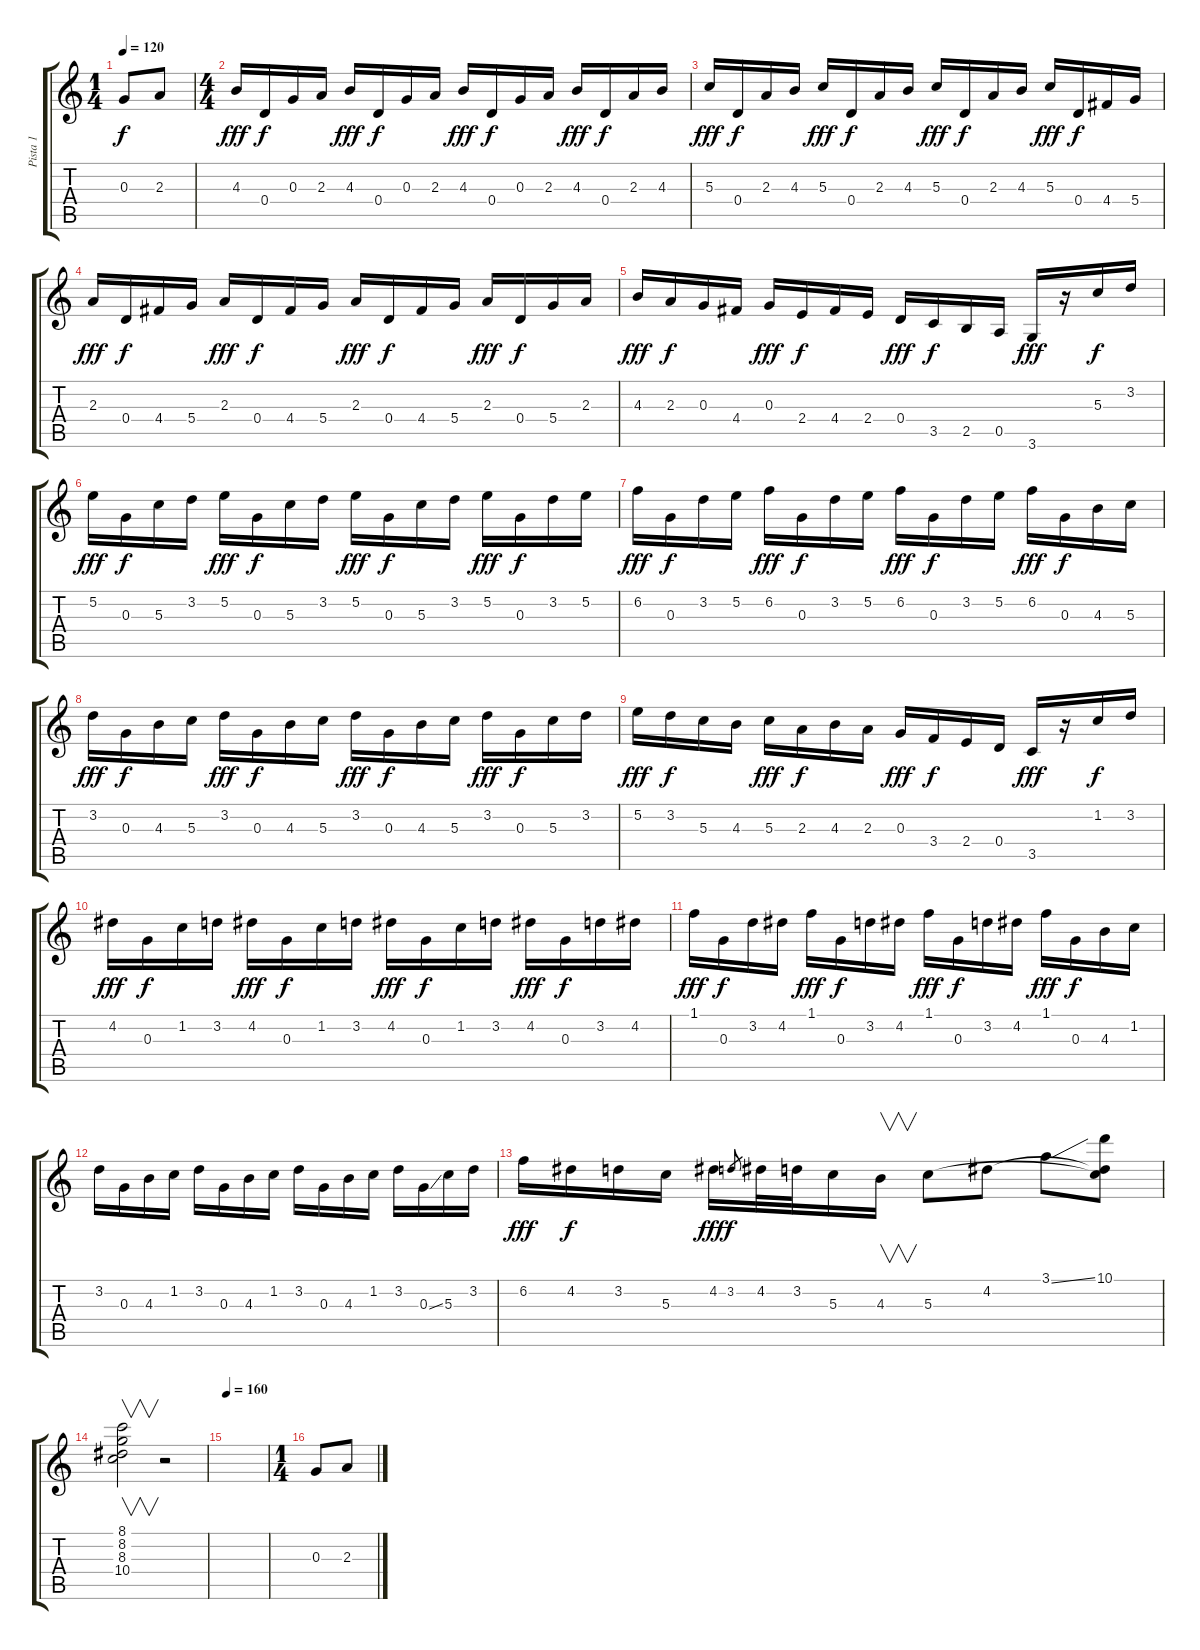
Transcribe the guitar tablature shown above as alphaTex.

\track ("Pista 1" "Pista 1") {instrument acousticguitarnylon}
\staff {score tabs}
\tuning (E4 B3 G3 D3 A2 E2) {hide}
\ts (1 4)
\tempo 120
\clef g2
\ks c
0.3.8{dy f instrument acousticguitarnylon} 2.3.8 |
\ts (4 4)
4.3.16{dy fff} 0.4.16{dy f} 0.3.16 2.3.16 4.3.16{dy fff} 0.4.16{dy f} 0.3.16 2.3.16 4.3.16{dy fff} 0.4.16{dy f} 0.3.16 2.3.16 4.3.16{dy fff} 0.4.16{dy f} 2.3.16 4.3.16 |
5.3.16{dy fff} 0.4.16{dy f} 2.3.16 4.3.16 5.3.16{dy fff} 0.4.16{dy f} 2.3.16 4.3.16 5.3.16{dy fff} 0.4.16{dy f} 2.3.16 4.3.16 5.3.16{dy fff} 0.4.16{dy f} 4.4.16 5.4.16 |
2.3.16{dy fff} 0.4.16{dy f} 4.4.16 5.4.16 2.3.16{dy fff} 0.4.16{dy f} 4.4.16 5.4.16 2.3.16{dy fff} 0.4.16{dy f} 4.4.16 5.4.16 2.3.16{dy fff} 0.4.16{dy f} 5.4.16 2.3.16 |
4.3.16{dy fff} 2.3.16{dy f} 0.3.16 4.4.16 0.3.16{dy fff} 2.4.16{dy f} 4.4.16 2.4.16 0.4.16{dy fff} 3.5.16{dy f} 2.5.16 0.5.16 3.6.16{dy fff} r.16 5.3.16{dy f} 3.2.16 |
5.2.16{dy fff} 0.3.16{dy f} 5.3.16 3.2.16 5.2.16{dy fff} 0.3.16{dy f} 5.3.16 3.2.16 5.2.16{dy fff} 0.3.16{dy f} 5.3.16 3.2.16 5.2.16{dy fff} 0.3.16{dy f} 3.2.16 5.2.16 |
6.2.16{dy fff} 0.3.16{dy f} 3.2.16 5.2.16 6.2.16{dy fff} 0.3.16{dy f} 3.2.16 5.2.16 6.2.16{dy fff} 0.3.16{dy f} 3.2.16 5.2.16 6.2.16{dy fff} 0.3.16{dy f} 4.3.16 5.3.16 |
3.2.16{dy fff} 0.3.16{dy f} 4.3.16 5.3.16 3.2.16{dy fff} 0.3.16{dy f} 4.3.16 5.3.16 3.2.16{dy fff} 0.3.16{dy f} 4.3.16 5.3.16 3.2.16{dy fff} 0.3.16{dy f} 5.3.16 3.2.16 |
5.2.16{dy fff} 3.2.16{dy f} 5.3.16 4.3.16 5.3.16{dy fff} 2.3.16{dy f} 4.3.16 2.3.16 0.3.16{dy fff} 3.4.16{dy f} 2.4.16 0.4.16 3.5.16{dy fff} r.16 1.2.16{dy f} 3.2.16 |
4.2.16{dy fff} 0.3.16{dy f} 1.2.16 3.2.16 4.2.16{dy fff} 0.3.16{dy f} 1.2.16 3.2.16 4.2.16{dy fff} 0.3.16{dy f} 1.2.16 3.2.16 4.2.16{dy fff} 0.3.16{dy f} 3.2.16 4.2.16 |
1.1.16{dy fff} 0.3.16{dy f} 3.2.16 4.2.16 1.1.16{dy fff} 0.3.16{dy f} 3.2.16 4.2.16 1.1.16{dy fff} 0.3.16{dy f} 3.2.16 4.2.16 1.1.16{dy fff} 0.3.16{dy f} 4.3.16 1.2.16 |
3.2.16 0.3.16 4.3.16 1.2.16 3.2.16 0.3.16 4.3.16 1.2.16 3.2.16 0.3.16 4.3.16 1.2.16 3.2.16 0.3{ss}.16 5.3.16 3.2.16 |
6.2.16{dy fff} 4.2.16{dy f} 3.2.16 5.3.16 4.2.16{dy fff} 3.2.8{gr dy f} 4.2.32 3.2.32 5.3.16 4.3.16{v} 5.3.8 4.2.8 3.1{ss}.8 (10.1 4.2{t} 5.3{t}).8 |
(8.1 8.2 8.3 10.4).2{v} r.2 |
\tempo 160
|
\ts (1 4)
0.3.8 2.3.8
